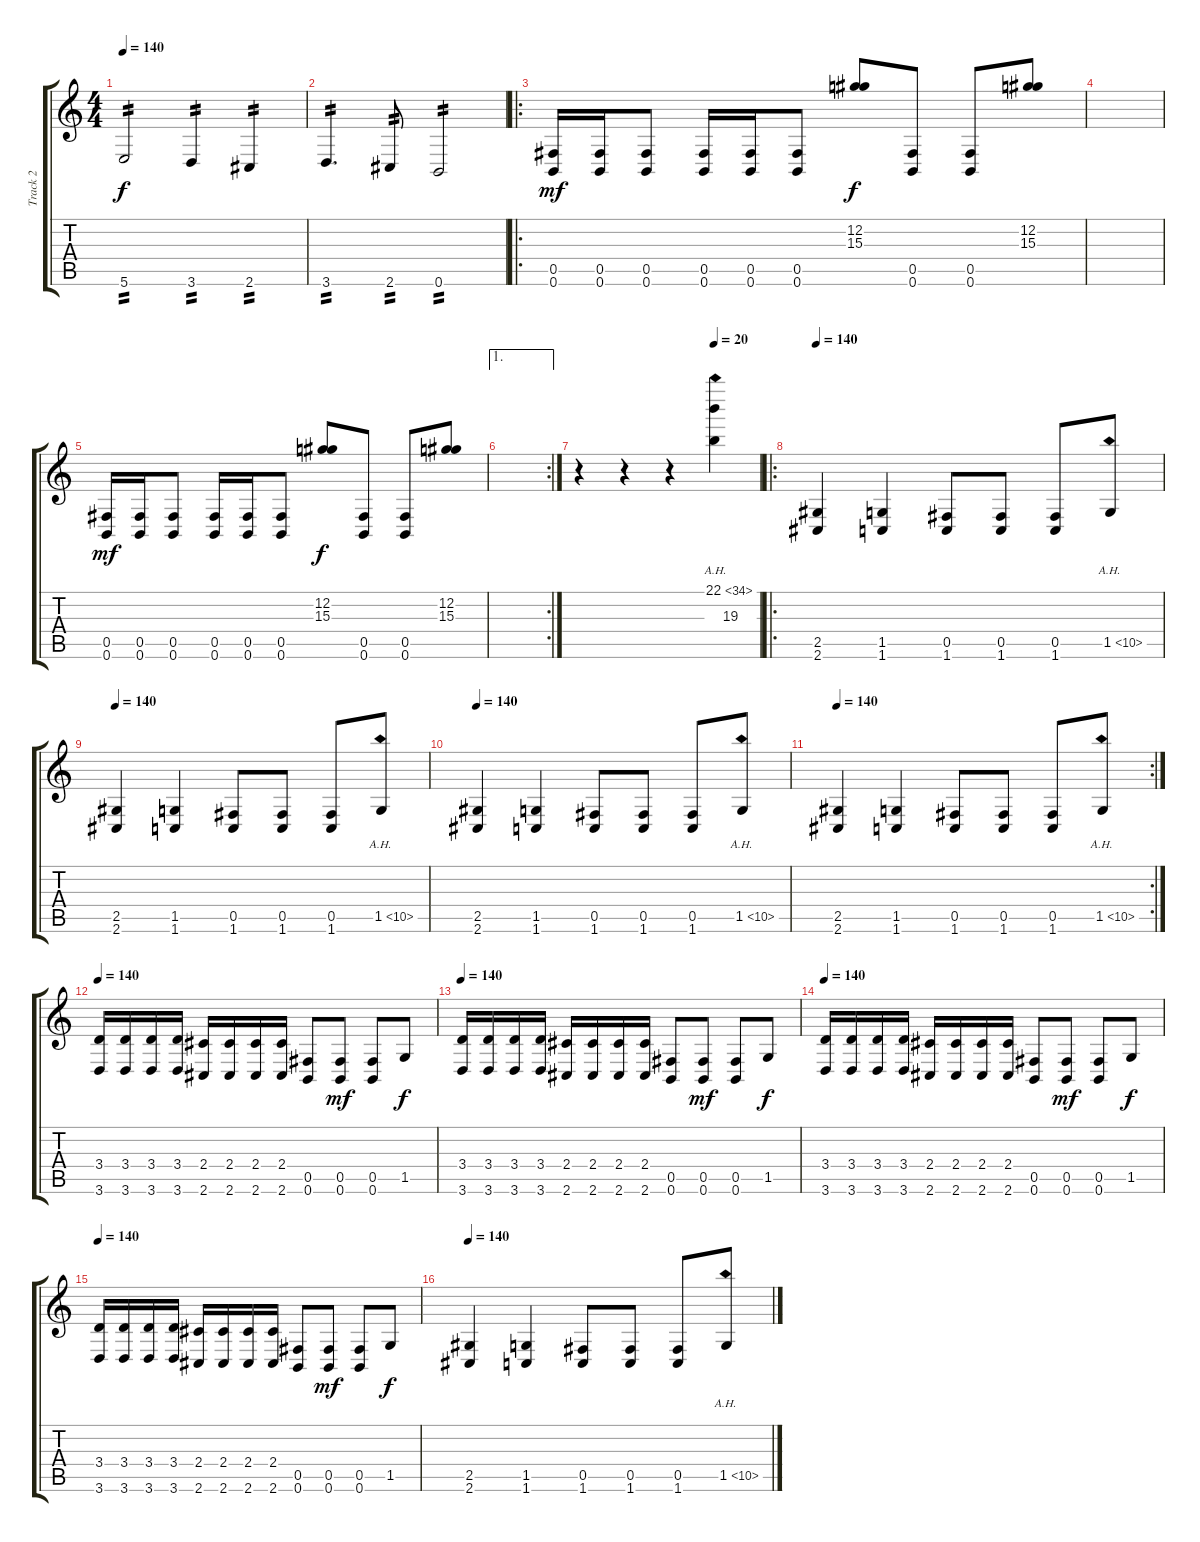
\track ("Track 2" "Track 2") {instrument distortionguitar}
\staff {score tabs}
\tuning (Db4 Ab3 E3 B2 Gb2 B1) {hide}
\ts (4 4)
\tempo 140
\clef g2
\ks c
5.6.2{tp 2 dy f} 3.6.4{tp 2} 2.6.4{tp 2} |
3.6.4{d tp 2} 2.6.8{tp 2} 0.6.2{tp 2} |
\ro
(0.5 0.6).16{dy mf} (0.5 0.6).16 (0.5 0.6).8 (0.5 0.6).16 (0.5 0.6).16 (0.5 0.6).8 (12.2 15.3).8{dy f} (0.5 0.6).8 (0.5 0.6).8 (12.2 15.3).8 |
|
(0.5 0.6).16{dy mf} (0.5 0.6).16 (0.5 0.6).8 (0.5 0.6).16 (0.5 0.6).16 (0.5 0.6).8 (12.2 15.3).8{dy f} (0.5 0.6).8 (0.5 0.6).8 (12.2 15.3).8 |
\ae 1
\rc 2
|
\tempo (20 0.75)
r.4 r.4 r.4{volume 0} (22.1{ah 12} 19.3).4{volume 12} |
\ro
\tempo 140
(2.5 2.6).4 (1.5 1.6).4 (0.5 1.6).8 (0.5 1.6).8 (0.5 1.6).8 1.5{ah 9}.8 |
\tempo 140
(2.5 2.6).4 (1.5 1.6).4 (0.5 1.6).8 (0.5 1.6).8 (0.5 1.6).8 1.5{ah 9}.8 |
\tempo 140
(2.5 2.6).4 (1.5 1.6).4 (0.5 1.6).8 (0.5 1.6).8 (0.5 1.6).8 1.5{ah 9}.8 |
\rc 2
\tempo 140
(2.5 2.6).4 (1.5 1.6).4 (0.5 1.6).8 (0.5 1.6).8 (0.5 1.6).8 1.5{ah 9}.8 |
\tempo 140
(3.4 3.6).16 (3.4 3.6).16 (3.4 3.6).16 (3.4 3.6).16 (2.4 2.6).16 (2.4 2.6).16 (2.4 2.6).16 (2.4 2.6).16 (0.5 0.6).8 (0.5 0.6).8{dy mf} (0.5 0.6).8 1.5.8{dy f} |
\tempo 140
(3.4 3.6).16 (3.4 3.6).16 (3.4 3.6).16 (3.4 3.6).16 (2.4 2.6).16 (2.4 2.6).16 (2.4 2.6).16 (2.4 2.6).16 (0.5 0.6).8 (0.5 0.6).8{dy mf} (0.5 0.6).8 1.5.8{dy f} |
\tempo 140
(3.4 3.6).16 (3.4 3.6).16 (3.4 3.6).16 (3.4 3.6).16 (2.4 2.6).16 (2.4 2.6).16 (2.4 2.6).16 (2.4 2.6).16 (0.5 0.6).8 (0.5 0.6).8{dy mf} (0.5 0.6).8 1.5.8{dy f} |
\tempo 140
(3.4 3.6).16 (3.4 3.6).16 (3.4 3.6).16 (3.4 3.6).16 (2.4 2.6).16 (2.4 2.6).16 (2.4 2.6).16 (2.4 2.6).16 (0.5 0.6).8 (0.5 0.6).8{dy mf} (0.5 0.6).8 1.5.8{dy f} |
\tempo 140
(2.5 2.6).4 (1.5 1.6).4 (0.5 1.6).8 (0.5 1.6).8 (0.5 1.6).8 1.5{ah 9}.8
